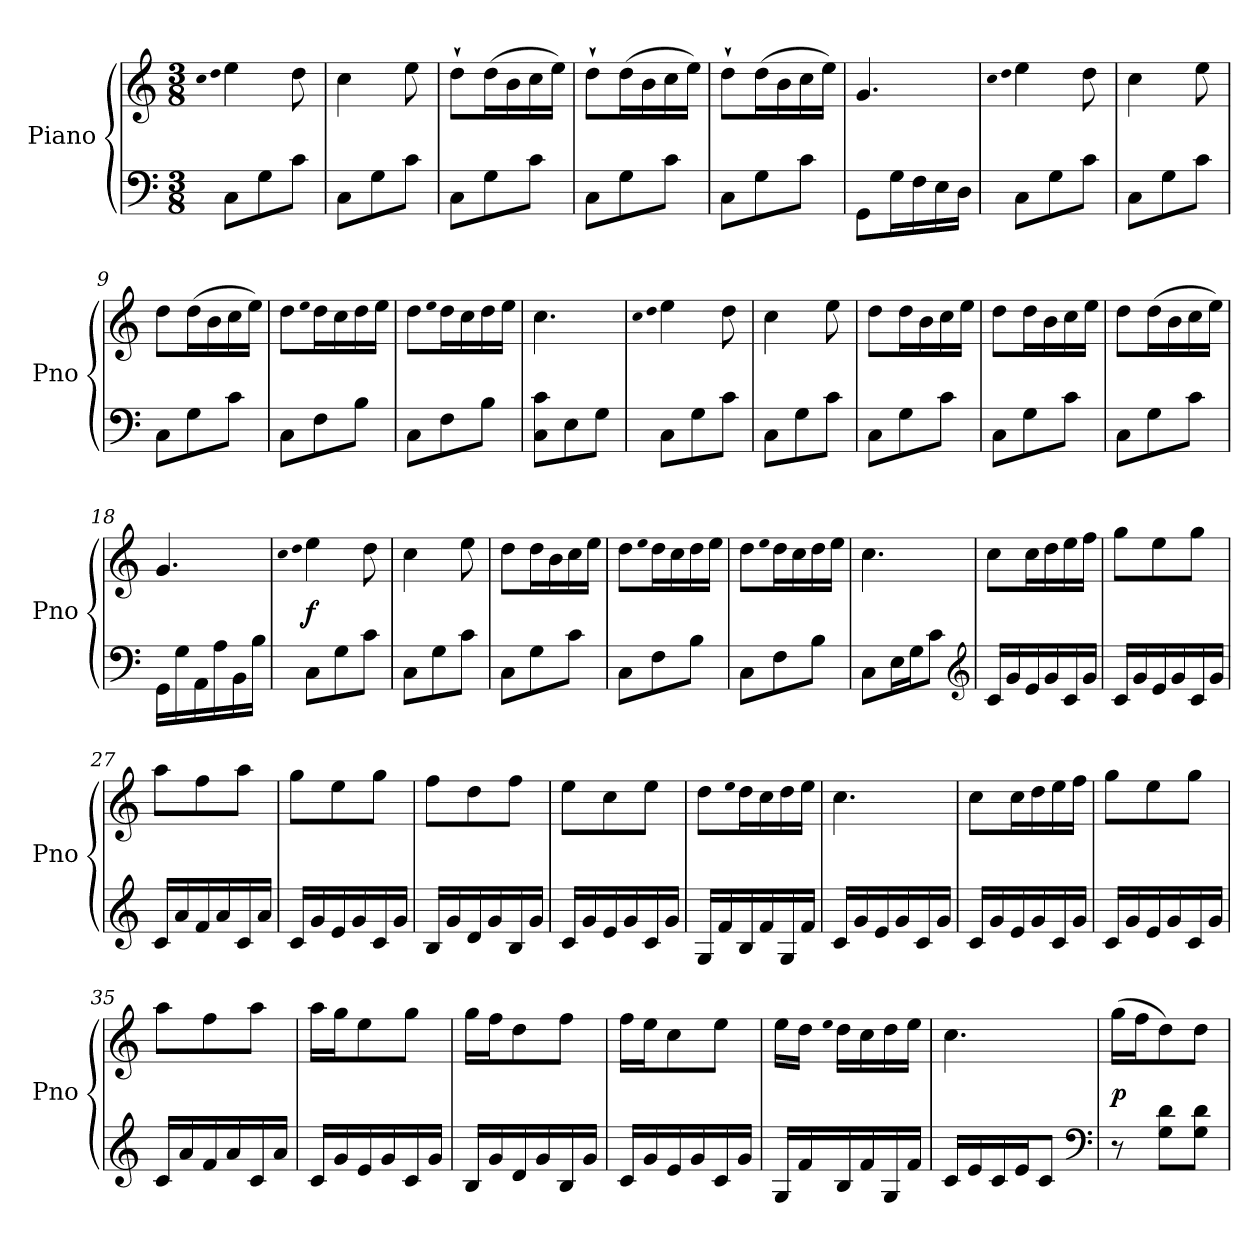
**kern	**kern	**dynam
*part1	*part1	*part1
*staff2	*staff1	*staff1/2
*I"Piano	*	*
*I'Pno	*	*
*clefF4	*clefG2	*
*k[]	*k[]	*
*C:	*C:	*
*M3/8	*M3/8	*
=1	=1	=1
.	qcc	.
.	qdd	.
8C\L	4ee\	.
8G\	.	.
8c\J	8dd\	.
=2	=2	=2
8C\L	4cc\	.
8G\	.	.
8c\J	8ee\	.
=3	=3	=3
8C\L	8dd`\L	.
8G\	(16dd\L	.
.	16b\	.
8c\J	16cc\	.
.	16ee\JJ)	.
=4	=4	=4
8C\L	8dd`\L	.
8G\	(16dd\L	.
.	16b\	.
8c\J	16cc\	.
.	16ee\JJ)	.
=5	=5	=5
8C\L	8dd`\L	.
8G\	(16dd\L	.
.	16b\	.
8c\J	16cc\	.
.	16ee\JJ)	.
=6	=6	=6
8GG\L	4.g/	.
16G\L	.	.
16F\	.	.
16E\	.	.
16D\JJ	.	.
=7	=7	=7
.	qcc	.
.	qdd	.
8C\L	4ee\	.
8G\	.	.
8c\J	8dd\	.
=8	=8	=8
8C\L	4cc\	.
8G\	.	.
8c\J	8ee\	.
=9	=9	=9
8C\L	8dd\L	.
8G\	(16dd\L	.
.	16b\	.
8c\J	16cc\	.
.	16ee\JJ)	.
=10	=10	=10
8C\L	8dd\L	.
.	qee	.
8F\	16dd\L	.
.	16cc\	.
8B\J	16dd\	.
.	16ee\JJ	.
=11	=11	=11
8C\L	8dd\L	.
.	qee	.
8F\	16dd\L	.
.	16cc\	.
8B\J	16dd\	.
.	16ee\JJ	.
=12	=12	=12
8C\ 8c\L	4.cc\	.
8E\	.	.
8G\J	.	.
=13	=13	=13
.	qcc	.
.	qdd	.
8C\L	4ee\	.
8G\	.	.
8c\J	8dd\	.
=14	=14	=14
8C\L	4cc\	.
8G\	.	.
8c\J	8ee\	.
=15	=15	=15
8C\L	8dd\L	.
8G\	16dd\L	.
.	16b\	.
8c\J	16cc\	.
.	16ee\JJ	.
=16	=16	=16
8C\L	8dd\L	.
8G\	16dd\L	.
.	16b\	.
8c\J	16cc\	.
.	16ee\JJ	.
=17	=17	=17
8C\L	8dd\L	.
8G\	(16dd\L	.
.	16b\	.
8c\J	16cc\	.
.	16ee\JJ)	.
=18	=18	=18
16GG\LL	4.g/	.
16G\	.	.
16AA\	.	.
16A\	.	.
16BB\	.	.
16B\JJ	.	.
=19	=19	=19
.	qcc	.
.	qdd	.
8C\L	4ee\	f
8G\	.	.
8c\J	8dd\	.
=20	=20	=20
8C\L	4cc\	.
8G\	.	.
8c\J	8ee\	.
=21	=21	=21
8C\L	8dd\L	.
8G\	16dd\L	.
.	16b\	.
8c\J	16cc\	.
.	16ee\JJ	.
=22	=22	=22
8C\L	8dd\L	.
.	qee	.
8F\	16dd\L	.
.	16cc\	.
8B\J	16dd\	.
.	16ee\JJ	.
=23	=23	=23
8C\L	8dd\L	.
.	qee	.
8F\	16dd\L	.
.	16cc\	.
8B\J	16dd\	.
.	16ee\JJ	.
=24	=24	=24
8C\L	4.cc\	.
16E\L	.	.
16G\J	.	.
8c\J	.	.
*clefG2	*	*
=25	=25	=25
16c/LL	8cc\L	.
16g/	.	.
16e/	16cc\L	.
16g/	16dd\	.
16c/	16ee\	.
16g/JJ	16ff\JJ	.
=26	=26	=26
16c/LL	8gg\L	.
16g/	.	.
16e/	8ee\	.
16g/	.	.
16c/	8gg\J	.
16g/JJ	.	.
=27	=27	=27
16c/LL	8aa\L	.
16a/	.	.
16f/	8ff\	.
16a/	.	.
16c/	8aa\J	.
16a/JJ	.	.
=28	=28	=28
16c/LL	8gg\L	.
16g/	.	.
16e/	8ee\	.
16g/	.	.
16c/	8gg\J	.
16g/JJ	.	.
=29	=29	=29
16B/LL	8ff\L	.
16g/	.	.
16d/	8dd\	.
16g/	.	.
16B/	8ff\J	.
16g/JJ	.	.
=30	=30	=30
16c/LL	8ee\L	.
16g/	.	.
16e/	8cc\	.
16g/	.	.
16c/	8ee\J	.
16g/JJ	.	.
=31	=31	=31
16G/LL	8dd\L	.
16f/	.	.
.	qee	.
16B/	16dd\L	.
16f/	16cc\	.
16G/	16dd\	.
16f/JJ	16ee\JJ	.
=32	=32	=32
16c/LL	4.cc\	.
16g/	.	.
16e/	.	.
16g/	.	.
16c/	.	.
16g/JJ	.	.
=33	=33	=33
16c/LL	8cc\L	.
16g/	.	.
16e/	16cc\L	.
16g/	16dd\	.
16c/	16ee\	.
16g/JJ	16ff\JJ	.
=34	=34	=34
16c/LL	8gg\L	.
16g/	.	.
16e/	8ee\	.
16g/	.	.
16c/	8gg\J	.
16g/JJ	.	.
=35	=35	=35
16c/LL	8aa\L	.
16a/	.	.
16f/	8ff\	.
16a/	.	.
16c/	8aa\J	.
16a/JJ	.	.
=36	=36	=36
16c/LL	16aa\LL	.
16g/	16gg\J	.
16e/	8ee\	.
16g/	.	.
16c/	8gg\J	.
16g/JJ	.	.
=37	=37	=37
16B/LL	16gg\LL	.
16g/	16ff\J	.
16d/	8dd\	.
16g/	.	.
16B/	8ff\J	.
16g/JJ	.	.
=38	=38	=38
16c/LL	16ff\LL	.
16g/	16ee\J	.
16e/	8cc\	.
16g/	.	.
16c/	8ee\J	.
16g/JJ	.	.
=39	=39	=39
16G/LL	16ee\LL	.
16f/	16dd\JJ	.
.	qee	.
16B/	16dd\LL	.
16f/	16cc\	.
16G/	16dd\	.
16f/JJ	16ee\JJ	.
=40	=40	=40
16c/LL	4.cc\	.
16e/	.	.
16c/	.	.
16e/J	.	.
8c/J	.	.
*clefF4	*	*
=41	=41	=41
8r	(16gg\LL	p
.	16ff\J	.
8G\ 8d\L	8dd\)	.
8G\ 8d\J	8dd\J	.
=	=	=
*-	*-	*-
